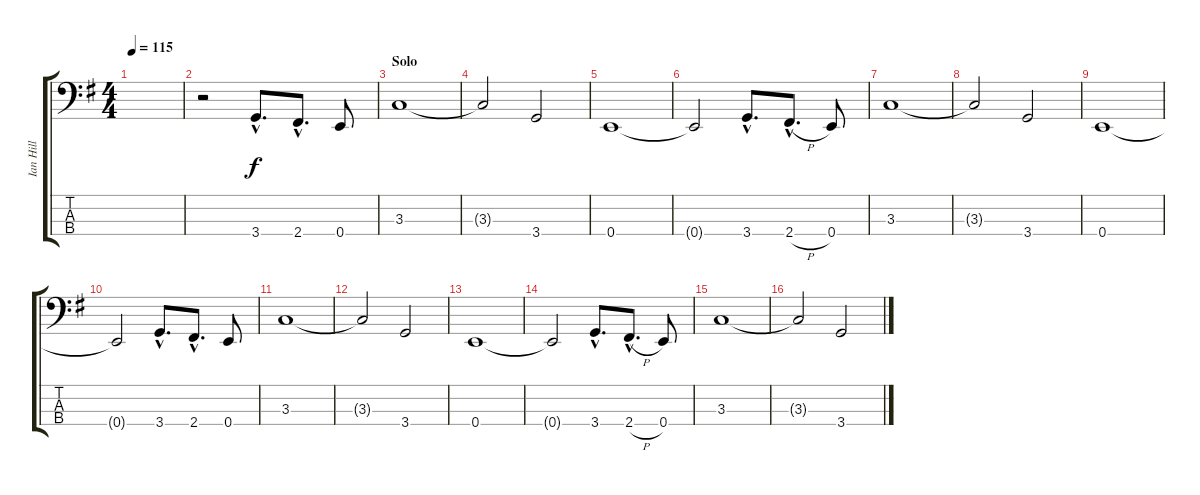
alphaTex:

\track ("Ian Hill" "Ian Hill") {instrument electricbassfinger}
\staff {score tabs}
\tuning (G2 D2 A1 E1) {hide}
\ts (4 4)
\tempo 115
\clef f4
\ks eminor
|
r.2 3.4{hac}.8{d} 2.4{hac}.8{d} 0.4.8 |
\section ("" "Solo")
3.3.1 |
3.3{t}.2 3.4.2 |
0.4.1 |
0.4{t}.2 3.4{hac}.8{d} 2.4{h hac}.8{d} 0.4.8 |
3.3.1 |
3.3{t}.2 3.4.2 |
0.4.1 |
0.4{t}.2 3.4{hac}.8{d} 2.4{hac}.8{d} 0.4.8 |
3.3.1 |
3.3{t}.2 3.4.2 |
0.4.1 |
0.4{t}.2 3.4{hac}.8{d} 2.4{h hac}.8{d} 0.4.8 |
3.3.1 |
3.3{t}.2 3.4.2
